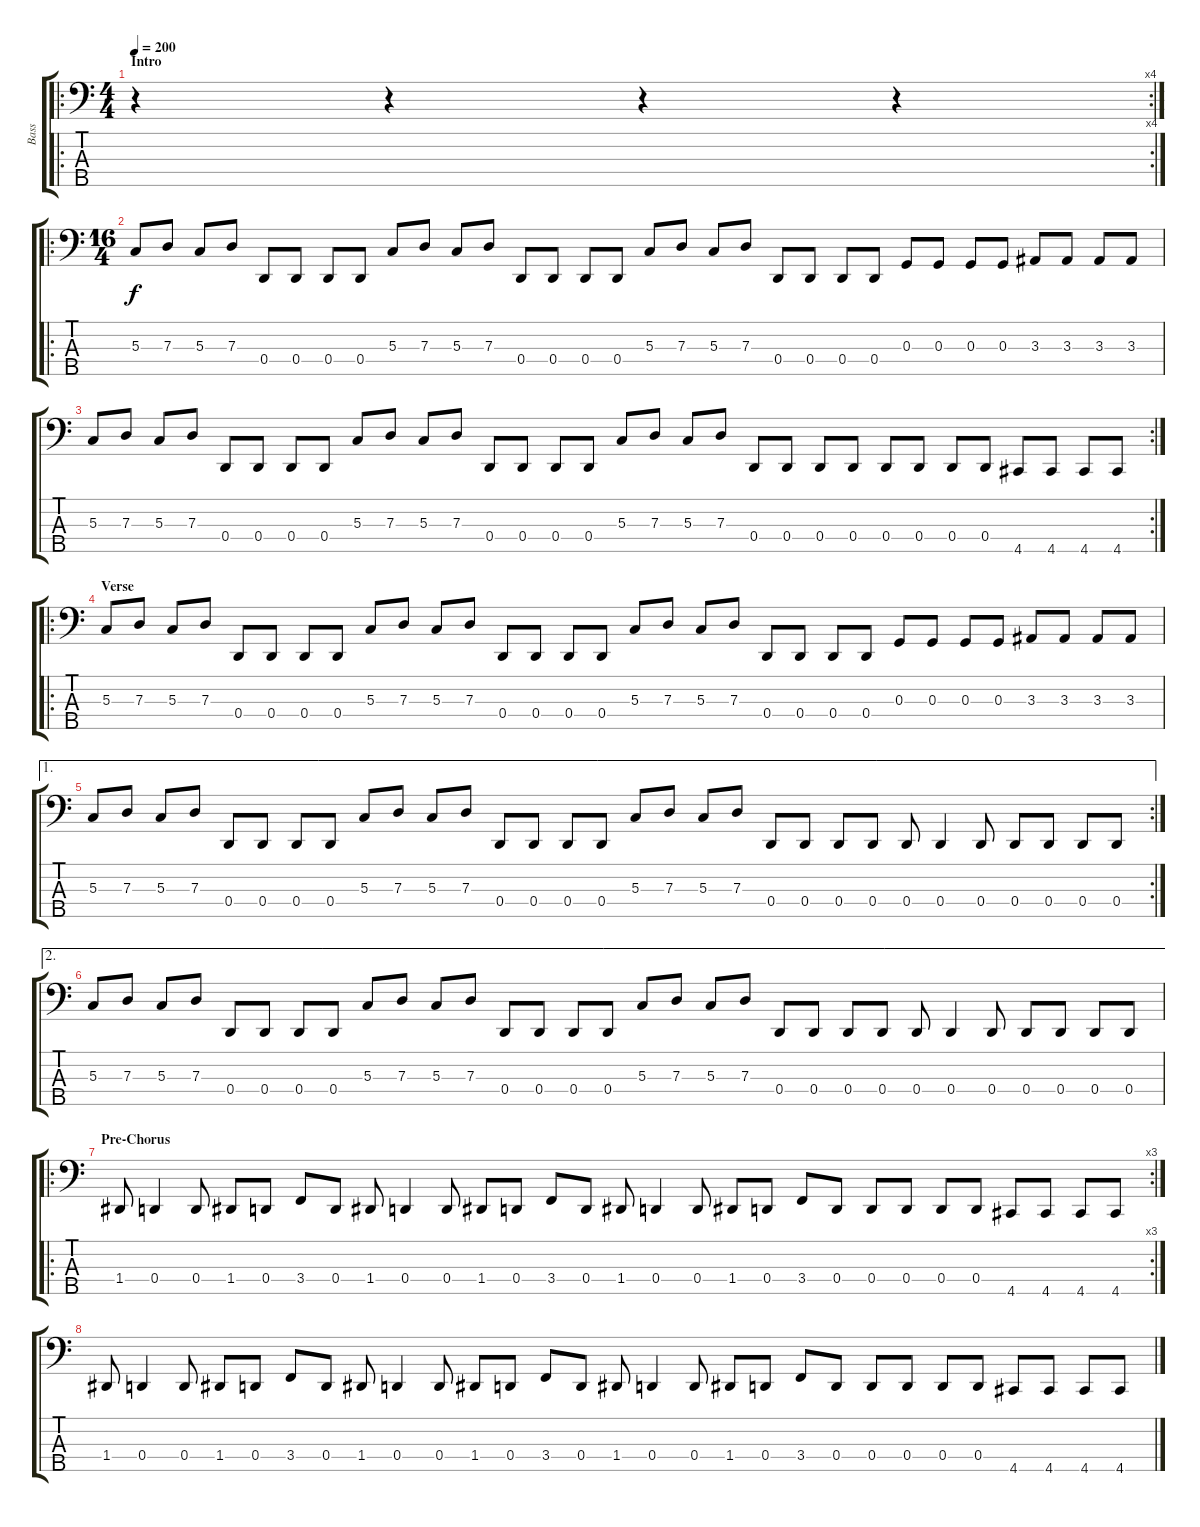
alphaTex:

\track ("Bass" "Bass") {instrument electricbasspick}
\staff {score tabs}
\tuning (F2 C2 G1 D1 A0) {hide}
\ro
\rc 4
\ts (4 4)
\section ("" "Intro")
\tempo 200
\clef f4
\ks c
r.4{dy f instrument electricbasspick} r.4 r.4 r.4 |
\ro
\ts (16 4)
5.3.8 7.3.8 5.3.8 7.3.8 0.4.8 0.4.8 0.4.8 0.4.8 5.3.8 7.3.8 5.3.8 7.3.8 0.4.8 0.4.8 0.4.8 0.4.8 5.3.8 7.3.8 5.3.8 7.3.8 0.4.8 0.4.8 0.4.8 0.4.8 0.3.8 0.3.8 0.3.8 0.3.8 3.3.8 3.3.8 3.3.8 3.3.8 |
\rc 2
5.3.8 7.3.8 5.3.8 7.3.8 0.4.8 0.4.8 0.4.8 0.4.8 5.3.8 7.3.8 5.3.8 7.3.8 0.4.8 0.4.8 0.4.8 0.4.8 5.3.8 7.3.8 5.3.8 7.3.8 0.4.8 0.4.8 0.4.8 0.4.8 0.4.8 0.4.8 0.4.8 0.4.8 4.5.8 4.5.8 4.5.8 4.5.8 |
\ro
\section ("" "Verse")
5.3.8 7.3.8 5.3.8 7.3.8 0.4.8 0.4.8 0.4.8 0.4.8 5.3.8 7.3.8 5.3.8 7.3.8 0.4.8 0.4.8 0.4.8 0.4.8 5.3.8 7.3.8 5.3.8 7.3.8 0.4.8 0.4.8 0.4.8 0.4.8 0.3.8 0.3.8 0.3.8 0.3.8 3.3.8 3.3.8 3.3.8 3.3.8 |
\ae 1
\rc 2
5.3.8 7.3.8 5.3.8 7.3.8 0.4.8 0.4.8 0.4.8 0.4.8 5.3.8 7.3.8 5.3.8 7.3.8 0.4.8 0.4.8 0.4.8 0.4.8 5.3.8 7.3.8 5.3.8 7.3.8 0.4.8 0.4.8 0.4.8 0.4.8 0.4.8 0.4.4 0.4.8 0.4.8 0.4.8 0.4.8 0.4.8 |
\ae 2
5.3.8 7.3.8 5.3.8 7.3.8 0.4.8 0.4.8 0.4.8 0.4.8 5.3.8 7.3.8 5.3.8 7.3.8 0.4.8 0.4.8 0.4.8 0.4.8 5.3.8 7.3.8 5.3.8 7.3.8 0.4.8 0.4.8 0.4.8 0.4.8 0.4.8 0.4.4 0.4.8 0.4.8 0.4.8 0.4.8 0.4.8 |
\ro
\rc 3
\section ("" "Pre-Chorus")
1.4.8 0.4.4 0.4.8 1.4.8 0.4.8 3.4.8 0.4.8 1.4.8 0.4.4 0.4.8 1.4.8 0.4.8 3.4.8 0.4.8 1.4.8 0.4.4 0.4.8 1.4.8 0.4.8 3.4.8 0.4.8 0.4.8 0.4.8 0.4.8 0.4.8 4.5.8 4.5.8 4.5.8 4.5.8 |
1.4.8 0.4.4 0.4.8 1.4.8 0.4.8 3.4.8 0.4.8 1.4.8 0.4.4 0.4.8 1.4.8 0.4.8 3.4.8 0.4.8 1.4.8 0.4.4 0.4.8 1.4.8 0.4.8 3.4.8 0.4.8 0.4.8 0.4.8 0.4.8 0.4.8 4.5.8 4.5.8 4.5.8 4.5.8
